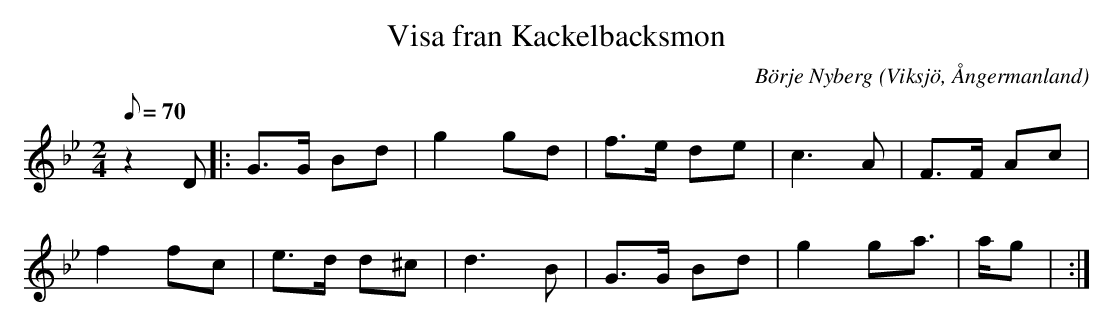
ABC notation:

X:1
T:Visa fran Kackelbacksmon
C:Börje Nyberg
O:Viksjö, Ångermanland
M:2/4
L:1/8
Q:70
K:Gm
z2 D|: G>G Bd | g2 gd | f>e de | c2>A2 | F>F Ac |
f2 fc | e>d d^c | d2>B2 | G>G Bd |g2 ga | h>h ag |  :|
